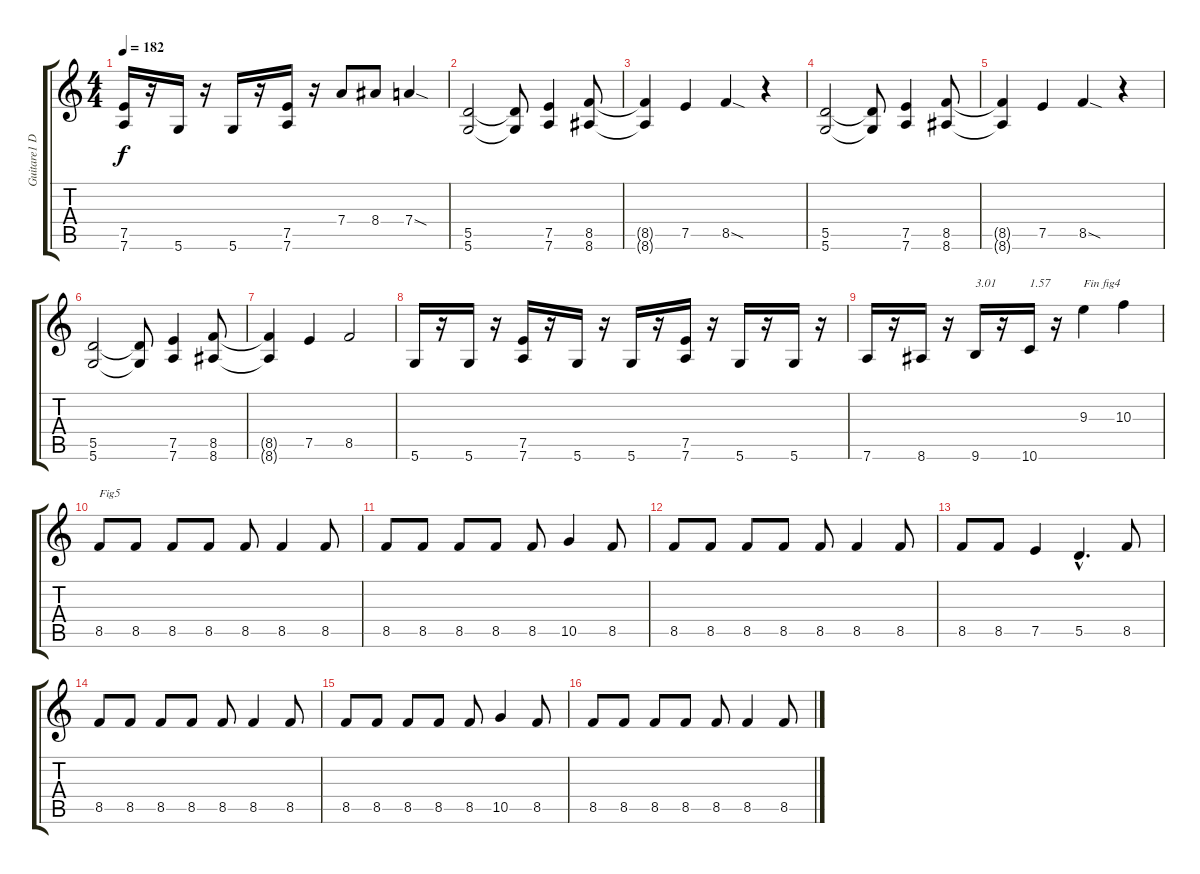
\track ("Guitare1 Dr-D" "Guitare1 D") {instrument overdrivenguitar}
\staff {score tabs}
\tuning (E4 B3 G3 D3 A2 D2) {hide}
\ts (4 4)
\tempo 182
\clef g2
\ks c
(7.5 7.6).16{dy f} r.16 5.6.16 r.16 5.6.16 r.16 (7.5 7.6).16 r.16 7.4.8 8.4.8 7.4{sod}.4 |
(5.5 5.6).2 (5.5{t} 5.6{t}).8 (7.5 7.6).4 (8.5 8.6).8 |
(8.5{t} 8.6{t}).4 7.5.4 8.5{sod}.4 r.4 |
(5.5 5.6).2 (5.5{t} 5.6{t}).8 (7.5 7.6).4 (8.5 8.6).8 |
(8.5{t} 8.6{t}).4 7.5.4 8.5{sod}.4 r.4 |
(5.5 5.6).2 (5.5{t} 5.6{t}).8 (7.5 7.6).4 (8.5 8.6).8 |
(8.5{t} 8.6{t}).4 7.5.4 8.5.2 |
5.6.16 r.16 5.6.16 r.16 (7.5 7.6).16 r.16 5.6.16 r.16 5.6.16 r.16 (7.5 7.6).16 r.16 5.6.16 r.16 5.6.16 r.16 |
7.6.16 r.16 8.6.16 r.16 9.6.16{txt "3.01"} r.16 10.6.16{txt "1.57"} r.16 9.3.4{txt "Fin fig4"} 10.3.4 |
8.5.8{txt "Fig5"} 8.5.8 8.5.8 8.5.8 8.5.8 8.5.4 8.5.8 |
8.5.8 8.5.8 8.5.8 8.5.8 8.5.8 10.5.4 8.5.8 |
8.5.8 8.5.8 8.5.8 8.5.8 8.5.8 8.5.4 8.5.8 |
8.5.8 8.5.8 7.5.4 5.5{hac}.4{d} 8.5.8 |
8.5.8 8.5.8 8.5.8 8.5.8 8.5.8 8.5.4 8.5.8 |
8.5.8 8.5.8 8.5.8 8.5.8 8.5.8 10.5.4 8.5.8 |
8.5.8 8.5.8 8.5.8 8.5.8 8.5.8 8.5.4 8.5.8
